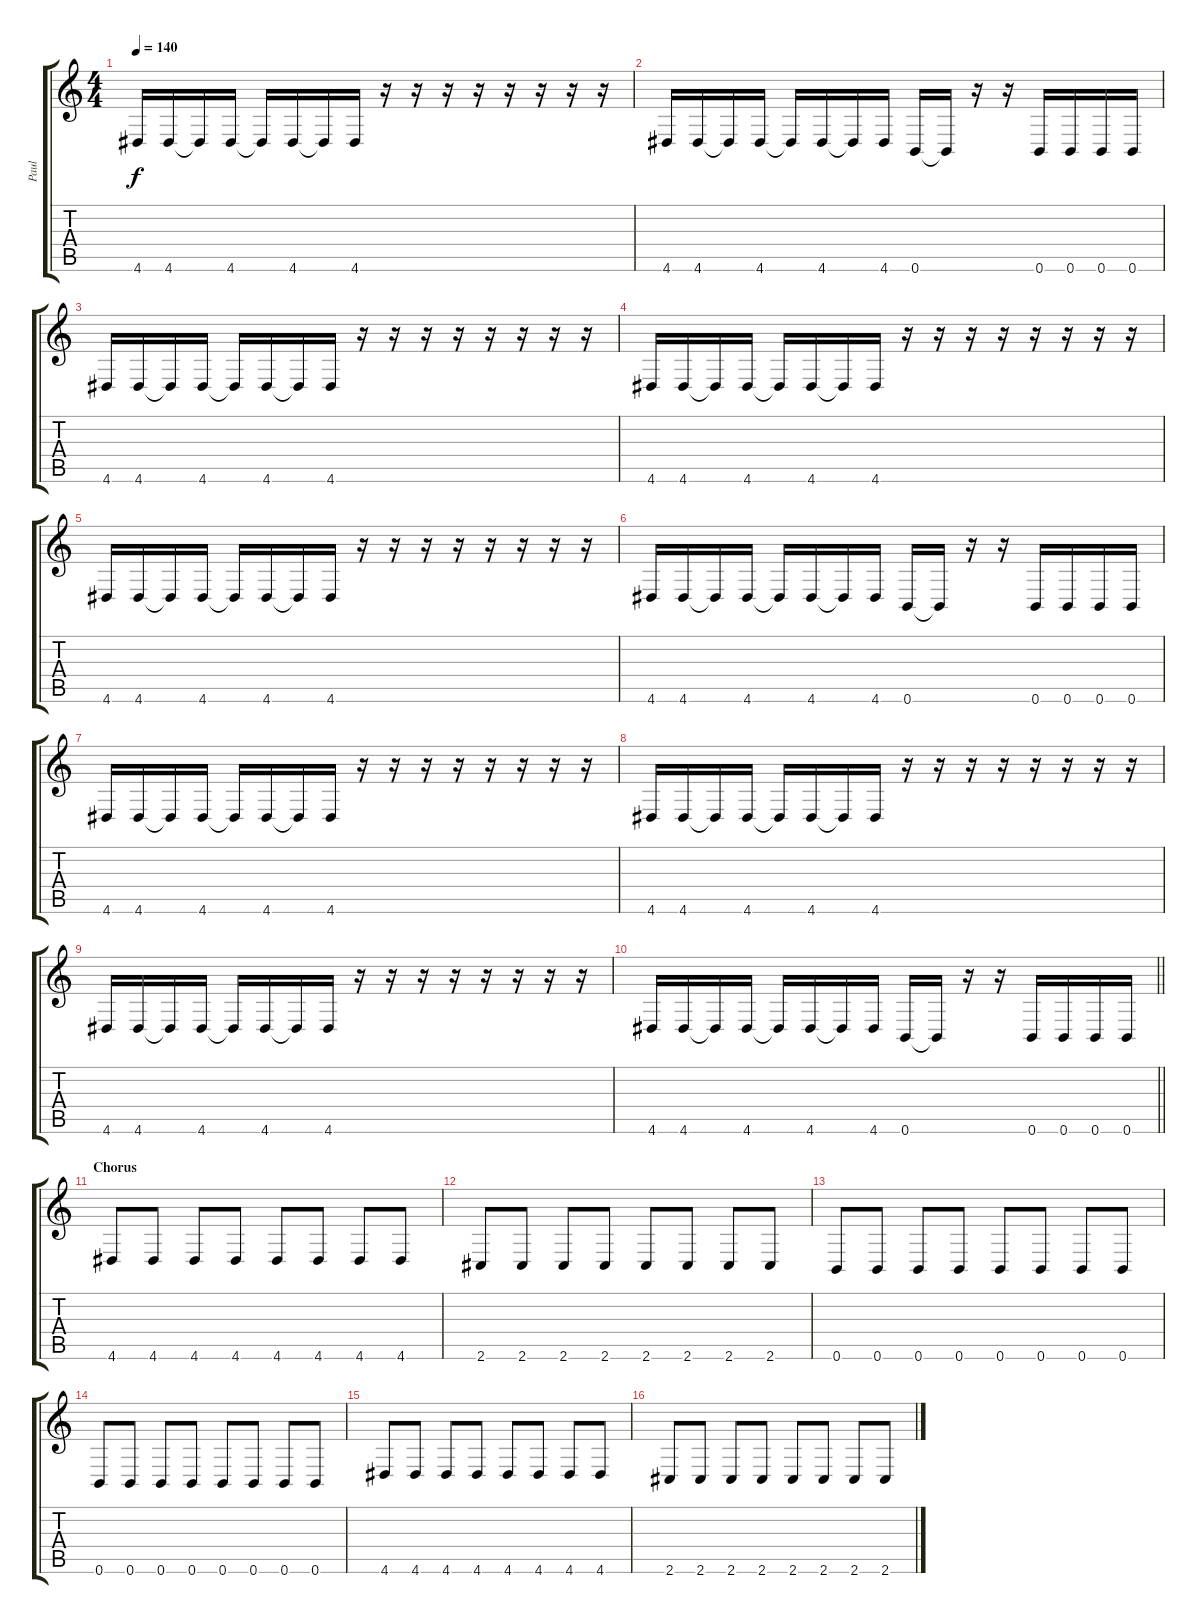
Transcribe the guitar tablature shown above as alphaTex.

\track ("Paul" "Paul") {instrument electricbassfinger}
\staff {score tabs}
\tuning (Db4 Ab3 E3 B2 Gb2 B1) {hide}
\ts (4 4)
\tempo 140
\clef g2
\ks c
4.6.16{dy f} 4.6.16 4.6{t}.16 4.6.16 4.6{t}.16 4.6.16 4.6{t}.16 4.6.16 r.16 r.16 r.16 r.16 r.16 r.16 r.16 r.16 |
4.6.16 4.6.16 4.6{t}.16 4.6.16 4.6{t}.16 4.6.16 4.6{t}.16 4.6.16 0.6.16 0.6{t}.16 r.16 r.16 0.6.16 0.6.16 0.6.16 0.6.16 |
4.6.16 4.6.16 4.6{t}.16 4.6.16 4.6{t}.16 4.6.16 4.6{t}.16 4.6.16 r.16 r.16 r.16 r.16 r.16 r.16 r.16 r.16 |
4.6.16 4.6.16 4.6{t}.16 4.6.16 4.6{t}.16 4.6.16 4.6{t}.16 4.6.16 r.16 r.16 r.16 r.16 r.16 r.16 r.16 r.16 |
4.6.16 4.6.16 4.6{t}.16 4.6.16 4.6{t}.16 4.6.16 4.6{t}.16 4.6.16 r.16 r.16 r.16 r.16 r.16 r.16 r.16 r.16 |
4.6.16 4.6.16 4.6{t}.16 4.6.16 4.6{t}.16 4.6.16 4.6{t}.16 4.6.16 0.6.16 0.6{t}.16 r.16 r.16 0.6.16 0.6.16 0.6.16 0.6.16 |
4.6.16 4.6.16 4.6{t}.16 4.6.16 4.6{t}.16 4.6.16 4.6{t}.16 4.6.16 r.16 r.16 r.16 r.16 r.16 r.16 r.16 r.16 |
4.6.16 4.6.16 4.6{t}.16 4.6.16 4.6{t}.16 4.6.16 4.6{t}.16 4.6.16 r.16 r.16 r.16 r.16 r.16 r.16 r.16 r.16 |
4.6.16 4.6.16 4.6{t}.16 4.6.16 4.6{t}.16 4.6.16 4.6{t}.16 4.6.16 r.16 r.16 r.16 r.16 r.16 r.16 r.16 r.16 |
\barLineRight lightlight
4.6.16 4.6.16 4.6{t}.16 4.6.16 4.6{t}.16 4.6.16 4.6{t}.16 4.6.16 0.6.16 0.6{t}.16 r.16 r.16 0.6.16 0.6.16 0.6.16 0.6.16 |
\section ("" "Chorus")
4.6.8 4.6.8 4.6.8 4.6.8 4.6.8 4.6.8 4.6.8 4.6.8 |
2.6.8 2.6.8 2.6.8 2.6.8 2.6.8 2.6.8 2.6.8 2.6.8 |
0.6.8 0.6.8 0.6.8 0.6.8 0.6.8 0.6.8 0.6.8 0.6.8 |
0.6.8 0.6.8 0.6.8 0.6.8 0.6.8 0.6.8 0.6.8 0.6.8 |
4.6.8 4.6.8 4.6.8 4.6.8 4.6.8 4.6.8 4.6.8 4.6.8 |
2.6.8 2.6.8 2.6.8 2.6.8 2.6.8 2.6.8 2.6.8 2.6.8
